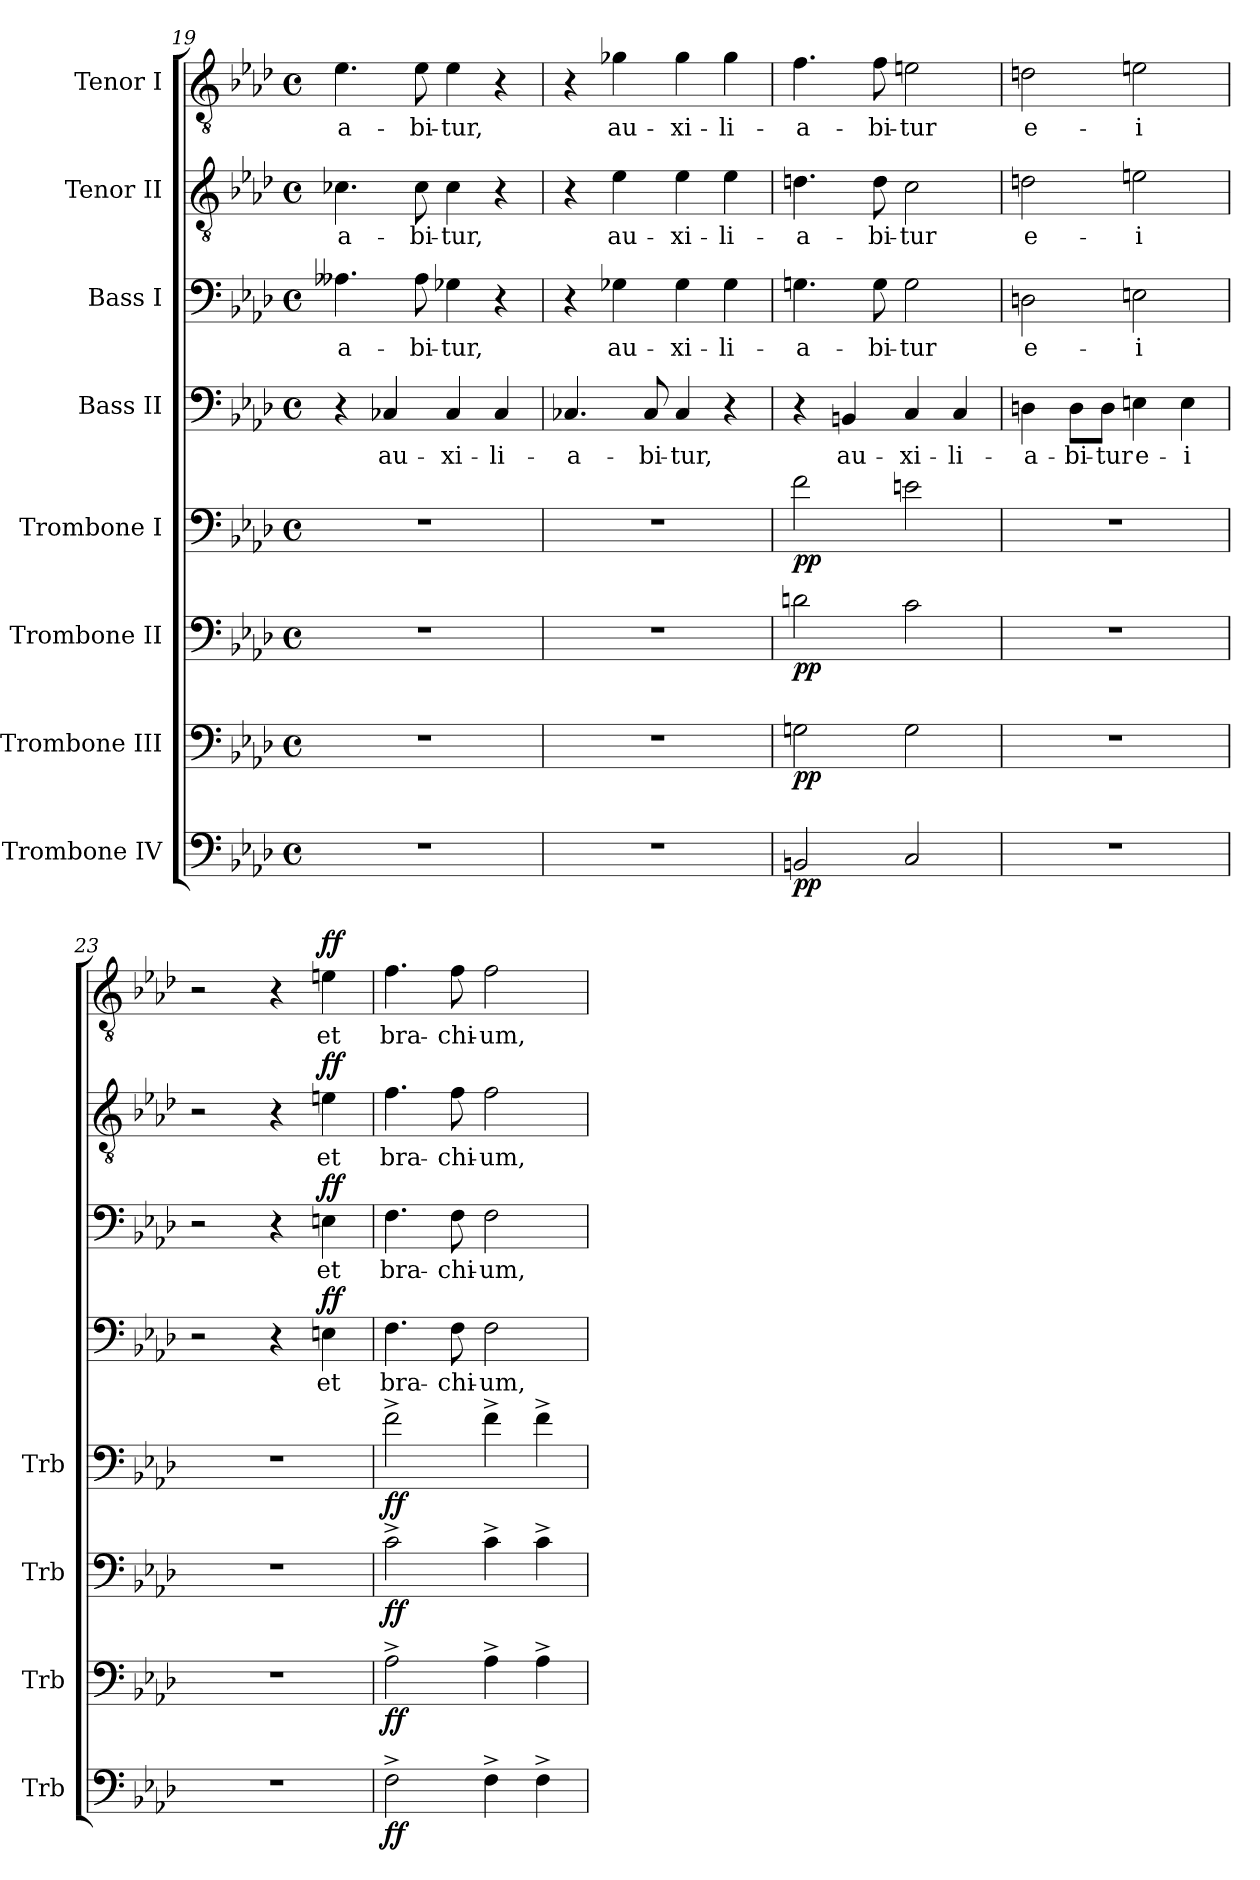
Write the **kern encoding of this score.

**kern	**dynam	**kern	**dynam	**kern	**dynam	**kern	**dynam	**kern	**text	**dynam	**kern	**text	**dynam	**kern	**text	**dynam	**kern	**text	**dynam
*part8	*part8	*part7	*part7	*part6	*part6	*part5	*part5	*part4	*part4	*part4	*part3	*part3	*part3	*part2	*part2	*part2	*part1	*part1	*part1
*staff8	*staff8	*staff7	*staff7	*staff6	*staff6	*staff5	*staff5	*staff4	*staff4	*staff4	*staff3	*staff3	*staff3	*staff2	*staff2	*staff2	*staff1	*staff1	*staff1
*I"Trombone IV	*	*I"Trombone III	*	*I"Trombone II	*	*I"Trombone I	*	*I"Bass II	*	*	*I"Bass I	*	*	*I"Tenor II	*	*	*I"Tenor I	*	*
*I'Trb	*	*I'Trb	*	*I'Trb	*	*I'Trb	*	*	*	*	*	*	*	*	*	*	*	*	*
*clefF4	*	*clefF4	*	*clefF4	*	*clefF4	*	*clefF4	*	*	*clefF4	*	*	*clefGv2	*	*	*clefGv2	*	*
*k[b-e-a-d-]	*	*k[b-e-a-d-]	*	*k[b-e-a-d-]	*	*k[b-e-a-d-]	*	*k[b-e-a-d-]	*	*	*k[b-e-a-d-]	*	*	*k[b-e-a-d-]	*	*	*k[b-e-a-d-]	*	*
*A-:	*	*A-:	*	*A-:	*	*A-:	*	*A-:	*	*	*A-:	*	*	*A-:	*	*	*A-:	*	*
*M4/4	*	*M4/4	*	*M4/4	*	*M4/4	*	*M4/4	*	*	*M4/4	*	*	*M4/4	*	*	*M4/4	*	*
*met(c)	*	*met(c)	*	*met(c)	*	*met(c)	*	*met(c)	*	*	*met(c)	*	*	*met(c)	*	*	*met(c)	*	*
=19	=19	=19	=19	=19	=19	=19	=19	=19	=19	=19	=19	=19	=19	=19	=19	=19	=19	=19	=19
!	!	!	!	!	!	!	!	!	!	!	!	!LO:LY:b	!	!	!LO:LY:b	!	!	!LO:LY:b	!
1r	.	1r	.	1r	.	1r	.	4r	.	.	4.A--X\	-a-	.	4.c-X\	-a-	.	4.e-\	-a-	.
!	!	!	!	!	!	!	!	!	!LO:LY:b	!	!	!	!	!	!	!	!	!	!
.	.	.	.	.	.	.	.	4C-X/	au-	.	.	.	.	.	.	.	.	.	.
!	!	!	!	!	!	!	!	!	!	!	!	!LO:LY:b	!	!	!LO:LY:b	!	!	!LO:LY:b	!
.	.	.	.	.	.	.	.	.	.	.	8A--\	-bi-	.	8c-\	-bi-	.	8e-\	-bi-	.
!	!	!	!	!	!	!	!	!	!LO:LY:b	!	!	!LO:LY:b	!	!	!LO:LY:b	!	!	!LO:LY:b	!
.	.	.	.	.	.	.	.	4C-/	-xi-	.	4G-X\	-tur,	.	4c-\	-tur,	.	4e-\	-tur,	.
!	!	!	!	!	!	!	!	!	!LO:LY:b	!	!	!	!	!	!	!	!	!	!
.	.	.	.	.	.	.	.	4C-/	-li-	.	4r	.	.	4r	.	.	4r	.	.
=20	=20	=20	=20	=20	=20	=20	=20	=20	=20	=20	=20	=20	=20	=20	=20	=20	=20	=20	=20
!	!	!	!	!	!	!	!	!	!LO:LY:b	!	!	!	!	!	!	!	!	!	!
1r	.	1r	.	1r	.	1r	.	4.C-X/	-a-	.	4r	.	.	4r	.	.	4r	.	.
!	!	!	!	!	!	!	!	!	!	!	!	!LO:LY:b	!	!	!LO:LY:b	!	!	!LO:LY:b	!
.	.	.	.	.	.	.	.	.	.	.	4G-X\	au-	.	4e-\	au-	.	4g-X\	au-	.
!	!	!	!	!	!	!	!	!	!LO:LY:b	!	!	!	!	!	!	!	!	!	!
.	.	.	.	.	.	.	.	8C-/	-bi-	.	.	.	.	.	.	.	.	.	.
!	!	!	!	!	!	!	!	!	!LO:LY:b	!	!	!LO:LY:b	!	!	!LO:LY:b	!	!	!LO:LY:b	!
.	.	.	.	.	.	.	.	4C-/	-tur,	.	4G-\	-xi-	.	4e-\	-xi-	.	4g-\	-xi-	.
!	!	!	!	!	!	!	!	!	!	!	!	!LO:LY:b	!	!	!LO:LY:b	!	!	!LO:LY:b	!
.	.	.	.	.	.	.	.	4r	.	.	4G-\	-li-	.	4e-\	-li-	.	4g-\	-li-	.
=21	=21	=21	=21	=21	=21	=21	=21	=21	=21	=21	=21	=21	=21	=21	=21	=21	=21	=21	=21
!	!LO:DY:b	!	!LO:DY:b	!	!LO:DY:b	!	!LO:DY:b	!	!	!	!	!LO:LY:b	!	!	!LO:LY:b	!	!	!LO:LY:b	!
2BBn/	pp	2Gni\	pp	2dn\	pp	2f\	pp	4r	.	.	4.Gn\	-a-	.	4.dn\	-a-	.	4.f\	-a-	.
!	!	!	!	!	!	!	!	!	!LO:LY:b	!	!	!	!	!	!	!	!	!	!
.	.	.	.	.	.	.	.	4BBn/	au-	.	.	.	.	.	.	.	.	.	.
!	!	!	!	!	!	!	!	!	!	!	!	!LO:LY:b	!	!	!LO:LY:b	!	!	!LO:LY:b	!
.	.	.	.	.	.	.	.	.	.	.	8G\	-bi-	.	8d\	-bi-	.	8f\	-bi-	.
!	!	!	!	!	!	!	!	!	!LO:LY:b	!	!	!LO:LY:b	!	!	!LO:LY:b	!	!	!LO:LY:b	!
2C/	.	2G\	.	2c\	.	2en\	.	4C/	-xi-	.	2G\	-tur	.	2c\	-tur	.	2en\	-tur	.
!	!	!	!	!	!	!	!	!	!LO:LY:b	!	!	!	!	!	!	!	!	!	!
.	.	.	.	.	.	.	.	4C/	-li-	.	.	.	.	.	.	.	.	.	.
=22	=22	=22	=22	=22	=22	=22	=22	=22	=22	=22	=22	=22	=22	=22	=22	=22	=22	=22	=22
!	!	!	!	!	!	!	!	!	!LO:LY:b	!	!	!LO:LY:b	!	!	!LO:LY:b	!	!	!LO:LY:b	!
1r	.	1r	.	1r	.	1r	.	4Dn\	-a-	.	2Dn\	e-	.	2dn\	e-	.	2dn\	e-	.
!	!	!	!	!	!	!	!	!	!LO:LY:b	!	!	!	!	!	!	!	!	!	!
.	.	.	.	.	.	.	.	8D\L	-bi-	.	.	.	.	.	.	.	.	.	.
!	!	!	!	!	!	!	!	!	!LO:LY:b	!	!	!	!	!	!	!	!	!	!
.	.	.	.	.	.	.	.	8D\J	-tur	.	.	.	.	.	.	.	.	.	.
!	!	!	!	!	!	!	!	!	!LO:LY:b	!	!	!LO:LY:b	!	!	!LO:LY:b	!	!	!LO:LY:b	!
.	.	.	.	.	.	.	.	4En\	e-	.	2En\	-i	.	2en\	-i	.	2en\	-i	.
!	!	!	!	!	!	!	!	!	!LO:LY:b	!	!	!	!	!	!	!	!	!	!
.	.	.	.	.	.	.	.	4E\	-i	.	.	.	.	.	.	.	.	.	.
=23	=23	=23	=23	=23	=23	=23	=23	=23	=23	=23	=23	=23	=23	=23	=23	=23	=23	=23	=23
1r	.	1r	.	1r	.	1r	.	2r	.	.	2r	.	.	2r	.	.	2r	.	.
.	.	.	.	.	.	.	.	4r	.	.	4r	.	.	4r	.	.	4r	.	.
!	!	!	!	!	!	!	!	!	!LO:LY:b	!LO:DY:b	!	!LO:LY:b	!LO:DY:b	!	!LO:LY:b	!LO:DY:b	!	!LO:LY:b	!LO:DY:b
.	.	.	.	.	.	.	.	4En\	et	ff	4En\	et	ff	4en\	et	ff	4en\	et	ff
=24	=24	=24	=24	=24	=24	=24	=24	=24	=24	=24	=24	=24	=24	=24	=24	=24	=24	=24	=24
!	!LO:DY:b	!	!LO:DY:b	!	!LO:DY:b	!	!LO:DY:b	!	!LO:LY:b	!	!	!LO:LY:b	!	!	!LO:LY:b	!	!	!LO:LY:b	!
2F^\	ff	2A-^\	ff	2c^\	ff	2f^\	ff	4.F\	bra-	.	4.F\	bra-	.	4.f\	bra-	.	4.f\	bra-	.
!	!	!	!	!	!	!	!	!	!LO:LY:b	!	!	!LO:LY:b	!	!	!LO:LY:b	!	!	!LO:LY:b	!
.	.	.	.	.	.	.	.	8F\	-chi-	.	8F\	-chi-	.	8f\	-chi-	.	8f\	-chi-	.
!	!	!	!	!	!	!	!	!	!LO:LY:b	!	!	!LO:LY:b	!	!	!LO:LY:b	!	!	!LO:LY:b	!
4F^\	.	4A-^\	.	4c^\	.	4f^\	.	2F\	-um,	.	2F\	-um,	.	2f\	-um,	.	2f\	-um,	.
4F^\	.	4A-^\	.	4c^\	.	4f^\	.	.	.	.	.	.	.	.	.	.	.	.	.
=	=	=	=	=	=	=	=	=	=	=	=	=	=	=	=	=	=	=	=
*-	*-	*-	*-	*-	*-	*-	*-	*-	*-	*-	*-	*-	*-	*-	*-	*-	*-	*-	*-
